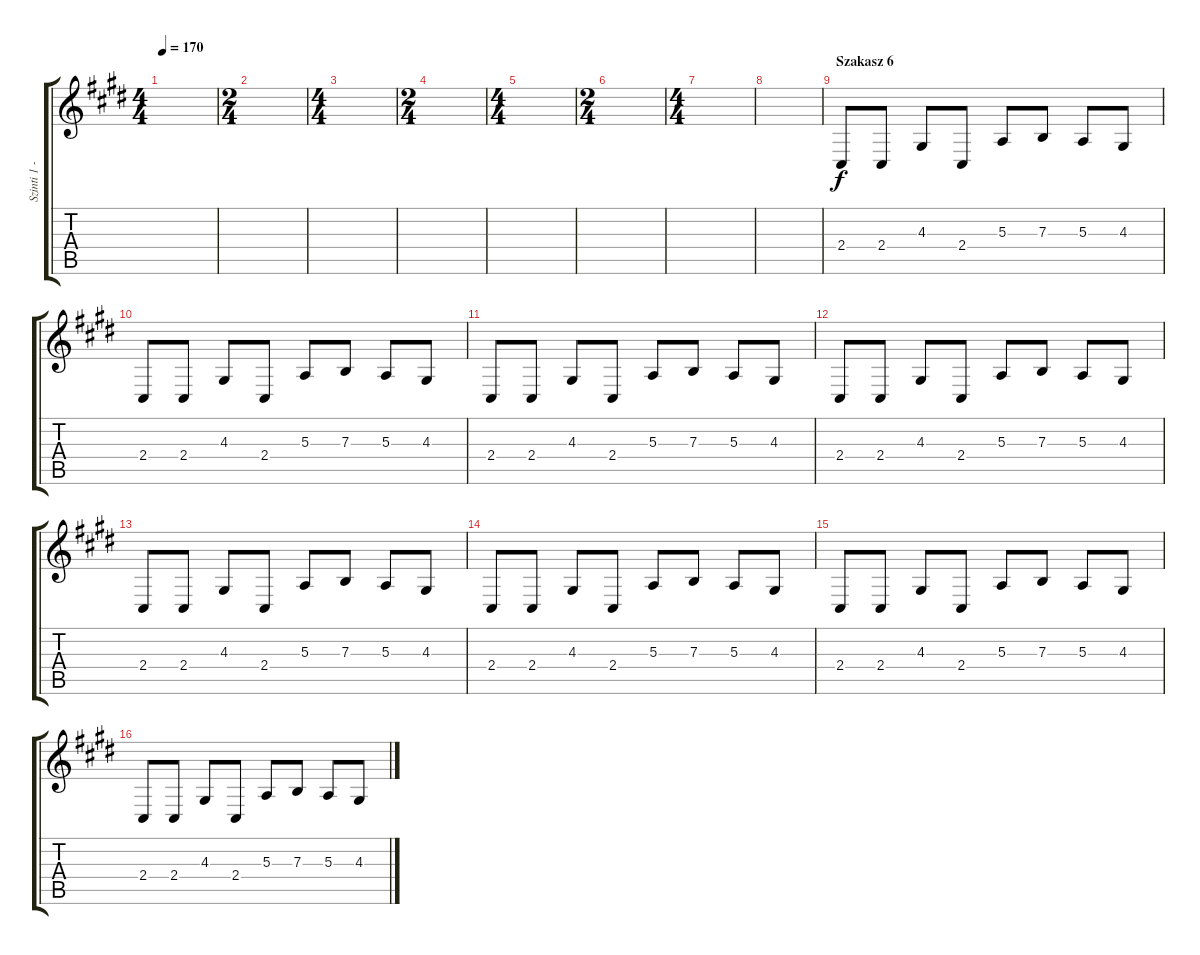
\track ("Szinti 1 - Lead, Szóló" "Szinti 1 -") {instrument lead1square}
\staff {score tabs}
\tuning (Db4 Ab3 E3 B2 Gb2 Db2) {hide}
\ts (4 4)
\tempo 170
\clef g2
\ks c#minor
|
\ts (2 4)
|
\ts (4 4)
|
\ts (2 4)
|
\ts (4 4)
|
\ts (2 4)
|
\ts (4 4)
|
|
\section ("" "Szakasz 6")
2.4.8 2.4.8 4.3.8 2.4.8 5.3.8 7.3.8 5.3.8 4.3.8 |
2.4.8 2.4.8 4.3.8 2.4.8 5.3.8 7.3.8 5.3.8 4.3.8 |
2.4.8 2.4.8 4.3.8 2.4.8 5.3.8 7.3.8 5.3.8 4.3.8 |
2.4.8 2.4.8 4.3.8 2.4.8 5.3.8 7.3.8 5.3.8 4.3.8 |
2.4.8 2.4.8 4.3.8 2.4.8 5.3.8 7.3.8 5.3.8 4.3.8 |
2.4.8 2.4.8 4.3.8 2.4.8 5.3.8 7.3.8 5.3.8 4.3.8 |
2.4.8 2.4.8 4.3.8 2.4.8 5.3.8 7.3.8 5.3.8 4.3.8 |
2.4.8 2.4.8 4.3.8 2.4.8 5.3.8 7.3.8 5.3.8 4.3.8
